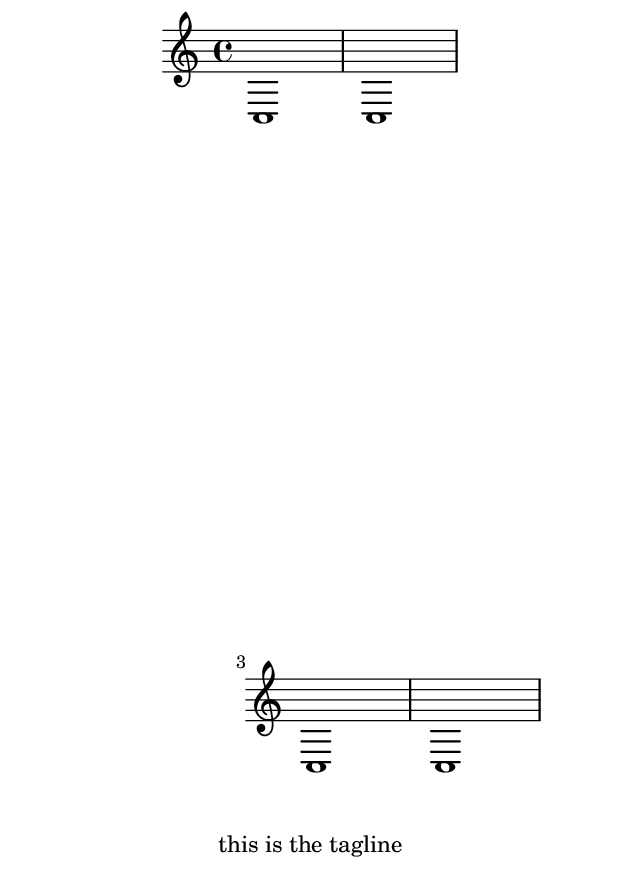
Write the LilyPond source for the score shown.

\header {

  texidoc = "By setting @code{Y-offset} and @code{X-offset} for the
@code{line-break-system-details} of @code{NonMusicalPaperColumn},
systems may be placed absolutely on the printable area of the page."

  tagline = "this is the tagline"

}

\version "2.12.0"

#(set-default-paper-size "a6" 'portrait)

\paper {
  line-width = 5.0\cm
  headerMarkup = "header"
  indent =0.0
  annotate-spacing = ##f
  annotate-page = ##t
  annotate-headers = ##t
}

\book {
  \score {
    {
      \overrideProperty 
      #"Score.NonMusicalPaperColumn"
      #'line-break-system-details
      #'((Y-offset . 0.0))
      c1 c1 \break
      
    
      \overrideProperty 
      #"Score.NonMusicalPaperColumn"
      #'line-break-system-details
      #'((Y-offset . 62.0)
         (X-offset . 8.0)
      )
      c1 c1
    }
  }
}
